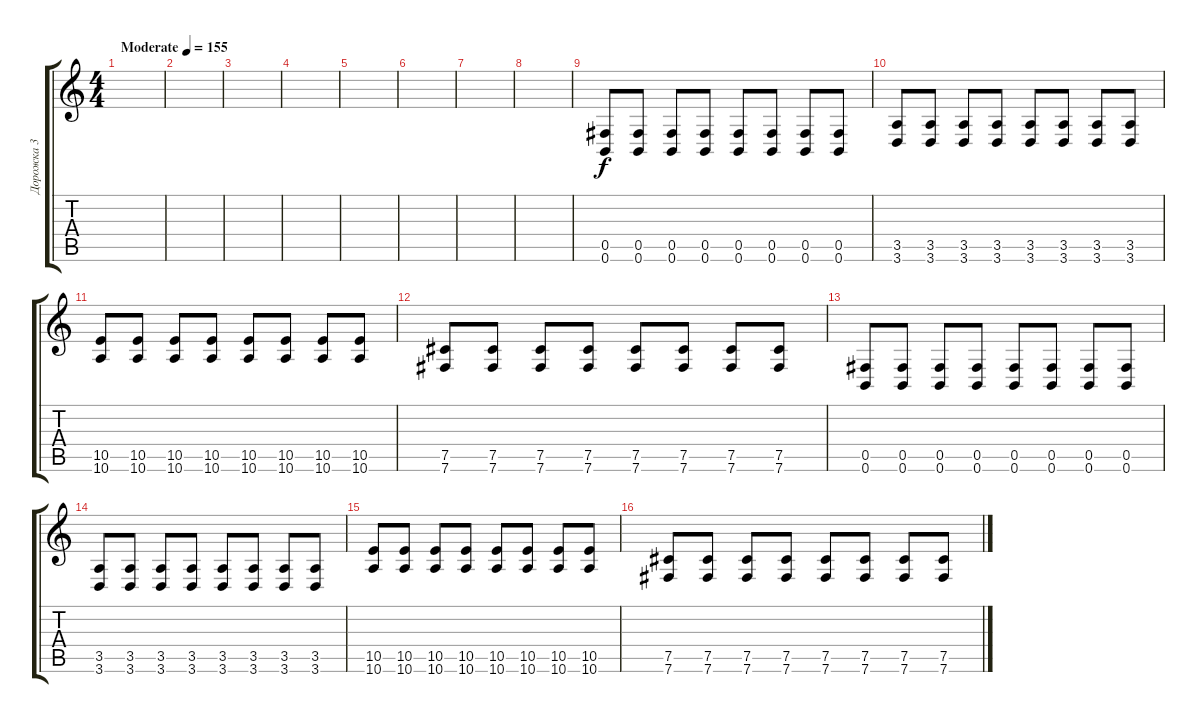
\track ("Дорожка 3" "Дорожка 3") {instrument distortionguitar}
\staff {score tabs}
\tuning (Db4 Ab3 E3 B2 Gb2 B1) {hide}
\ts (4 4)
\tempo (155 "Moderate")
\clef g2
\ks c
|
|
|
|
|
|
|
|
(0.5 0.6).8 (0.5 0.6).8 (0.5 0.6).8 (0.5 0.6).8 (0.5 0.6).8 (0.5 0.6).8 (0.5 0.6).8 (0.5 0.6).8 |
(3.5 3.6).8 (3.5 3.6).8 (3.5 3.6).8 (3.5 3.6).8 (3.5 3.6).8 (3.5 3.6).8 (3.5 3.6).8 (3.5 3.6).8 |
(10.5 10.6).8 (10.5 10.6).8 (10.5 10.6).8 (10.5 10.6).8 (10.5 10.6).8 (10.5 10.6).8 (10.5 10.6).8 (10.5 10.6).8 |
(7.5 7.6).8 (7.5 7.6).8 (7.5 7.6).8 (7.5 7.6).8 (7.5 7.6).8 (7.5 7.6).8 (7.5 7.6).8 (7.5 7.6).8 |
(0.5 0.6).8 (0.5 0.6).8 (0.5 0.6).8 (0.5 0.6).8 (0.5 0.6).8 (0.5 0.6).8 (0.5 0.6).8 (0.5 0.6).8 |
(3.5 3.6).8 (3.5 3.6).8 (3.5 3.6).8 (3.5 3.6).8 (3.5 3.6).8 (3.5 3.6).8 (3.5 3.6).8 (3.5 3.6).8 |
(10.5 10.6).8 (10.5 10.6).8 (10.5 10.6).8 (10.5 10.6).8 (10.5 10.6).8 (10.5 10.6).8 (10.5 10.6).8 (10.5 10.6).8 |
(7.5 7.6).8 (7.5 7.6).8 (7.5 7.6).8 (7.5 7.6).8 (7.5 7.6).8 (7.5 7.6).8 (7.5 7.6).8 (7.5 7.6).8
